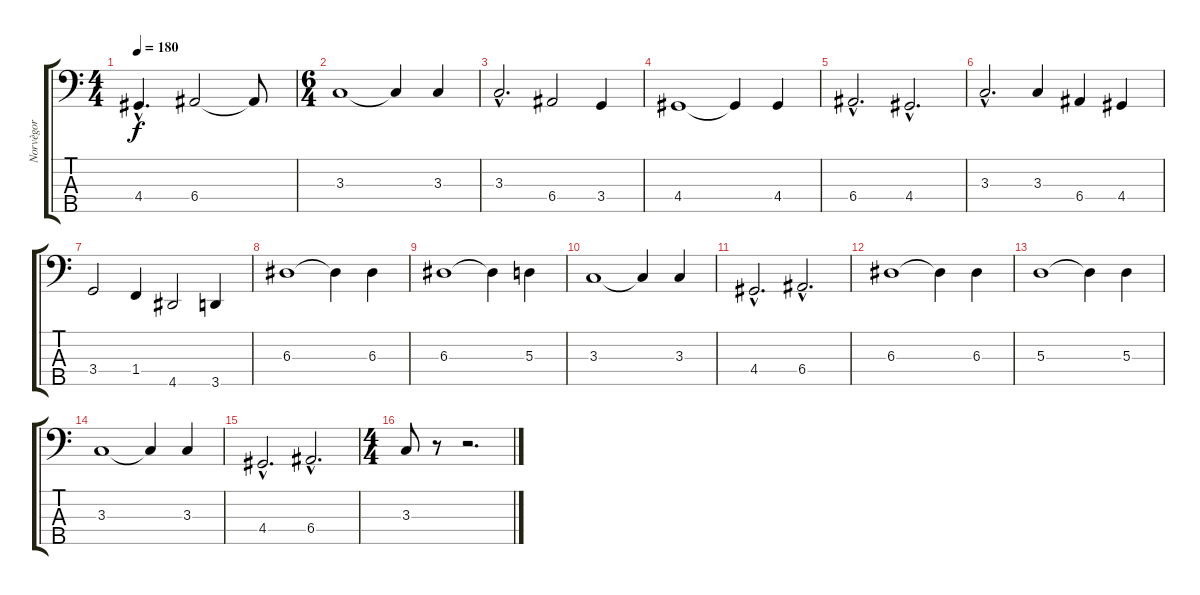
\track ("Norvègor" "Norvègor") {instrument electricbassfinger}
\staff {score tabs}
\tuning (G2 D2 A1 E1 B0) {hide}
\ts (4 4)
\tempo 180
\clef f4
\ks c
4.4{hac}.4{d dy f} 6.4.2 6.4{t}.8 |
\ts (6 4)
3.3.1 3.3{t}.4 3.3.4 |
3.3{hac}.2{d} 6.4.2 3.4.4 |
4.4.1 4.4{t}.4 4.4.4 |
6.4{hac}.2{d} 4.4{hac}.2{d} |
3.3{hac}.2{d} 3.3.4 6.4.4 4.4.4 |
3.4.2 1.4.4 4.5.2 3.5.4 |
6.3.1 6.3{t}.4 6.3.4 |
6.3.1 6.3{t}.4 5.3.4 |
3.3.1 3.3{t}.4 3.3.4 |
4.4{hac}.2{d} 6.4{hac}.2{d} |
6.3.1 6.3{t}.4 6.3.4 |
5.3.1 5.3{t}.4 5.3.4 |
3.3.1 3.3{t}.4 3.3.4 |
4.4{hac}.2{d} 6.4{hac}.2{d} |
\ts (4 4)
3.3.8 r.8 r.2{d}
